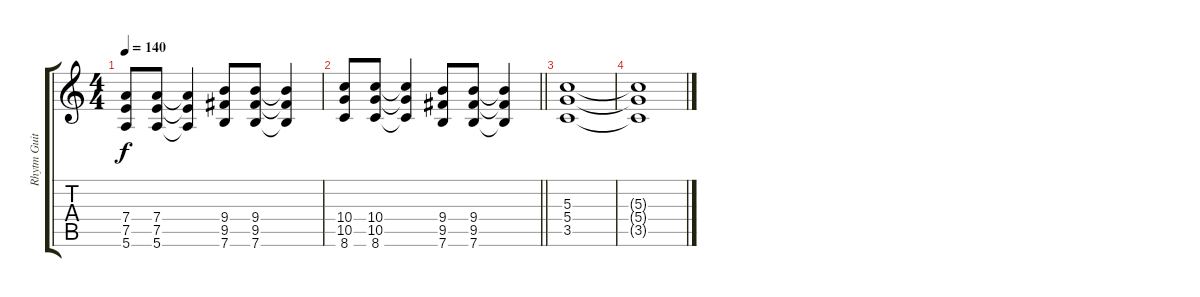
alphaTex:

\track ("Rhytm Guitar" "Rhytm Guit") {instrument distortionguitar}
\staff {score tabs}
\tuning (E4 B3 G3 D3 A2 E2) {hide}
\ts (4 4)
\tempo 140
\clef g2
\ks c
(7.4 7.5 5.6).8{dy f} (7.4 7.5 5.6).8 (7.4{t} 7.5{t} 5.6{t}).4 (9.4 9.5 7.6).8 (9.4 9.5 7.6).8 (9.4{t} 9.5{t} 7.6{t}).4 |
\barLineRight lightlight
(10.4 10.5 8.6).8 (10.4 10.5 8.6).8 (10.4{t} 10.5{t} 8.6{t}).4 (9.4 9.5 7.6).8 (9.4 9.5 7.6).8 (9.4{t} 9.5{t} 7.6{t}).4 |
(5.3 5.4 3.5).1 |
(5.3{t} 5.4{t} 3.5{t}).1
